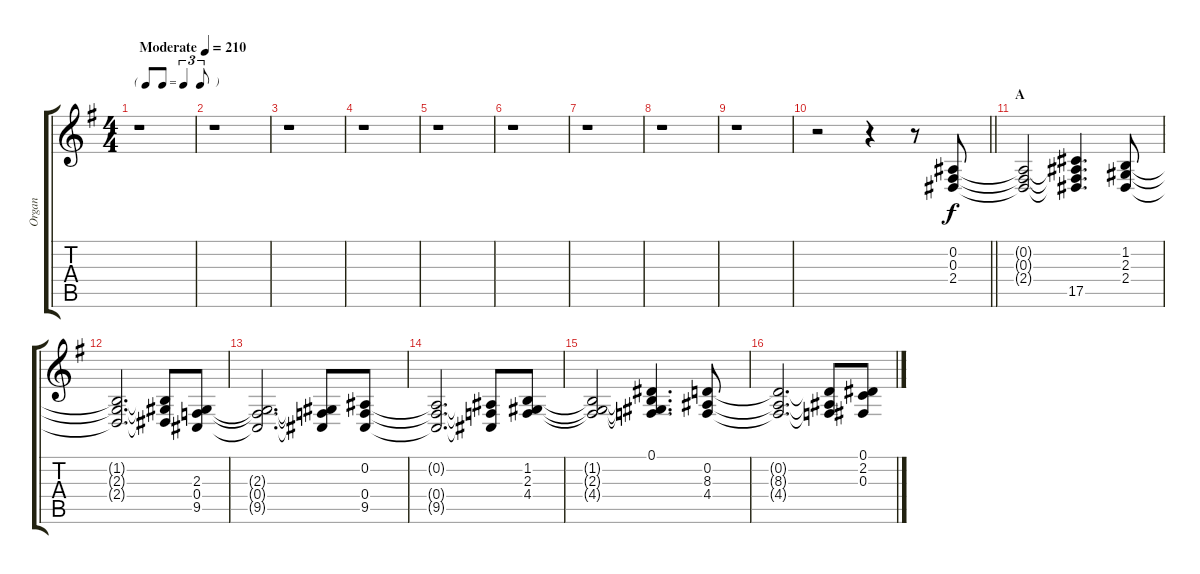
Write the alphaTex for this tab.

\track ("Organ" "Organ") {instrument rockorgan}
\staff {score tabs}
\tuning (Eb4 Bb3 Gb3 Db3 Ab2 Eb2) {hide}
\ts (4 4)
\tf triplet8th
\tempo (210 "Moderate")
\clef g2
\ks g
r.1{dy f instrument rockorgan} |
r.1 |
r.1 |
r.1 |
r.1 |
r.1 |
r.1 |
r.1 |
r.1 |
\barLineRight lightlight
r.2 r.4 r.8 (0.2 0.3 2.4).8 |
\section ("" "A")
(0.2{t} 0.3{t} 2.4{t}).2 (0.2{t} 0.3{t} 2.4{t} 17.5).4{d} (1.2 2.3 2.4).8 |
(1.2{t} 2.3{t} 2.4{t}).2{d} (1.2{t} 2.3{t} 2.4{t}).8 (2.3 0.4 9.5).8 |
(2.3{t} 0.4{t} 9.5{t}).2{d} (2.3{t} 0.4{t} 9.5{t}).8 (0.2 0.4 9.5).8 |
(0.2{t} 0.4{t} 9.5{t}).2{d} (0.2{t} 0.4{t} 9.5{t}).8 (1.2 2.3 4.4).8 |
(1.2{t} 2.3{t} 4.4{t}).2 (0.1 1.2{t} 2.3{t} 4.4{t}).4{d} (0.2 8.3 4.4).8 |
(0.2{t} 8.3{t} 4.4{t}).2{d} (0.2{t} 8.3{t} 4.4{t}).8 (0.1 2.2 0.3).8
